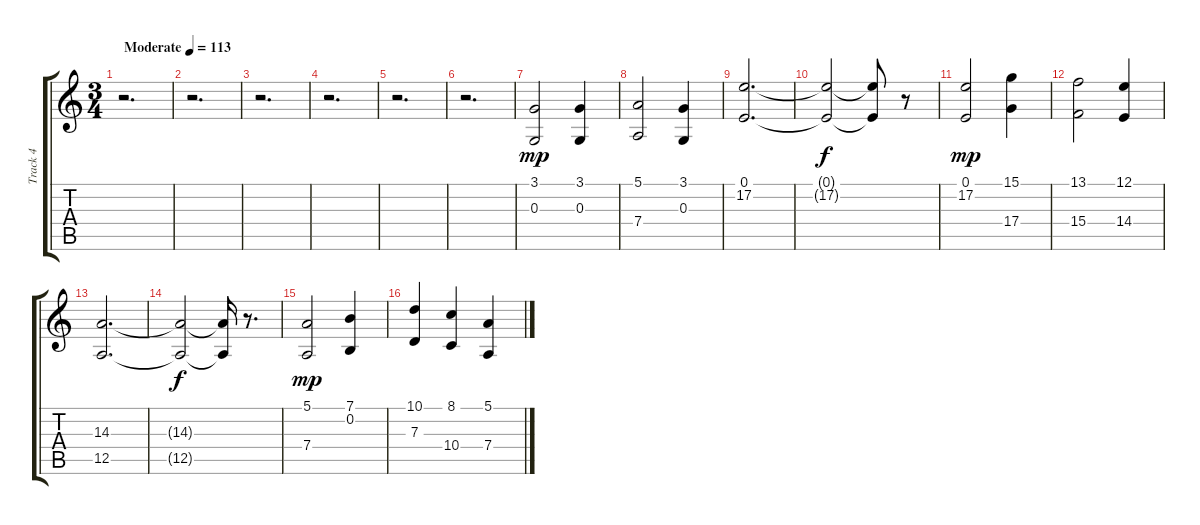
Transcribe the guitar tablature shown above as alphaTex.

\track ("Track 4" "Track 4") {instrument fx7echoes}
\staff {score tabs}
\tuning (E4 B3 G3 D3 A2 E2) {hide}
\ts (3 4)
\tempo (113 "Moderate")
\clef g2
\ks c
r.2{d dy mp instrument fx7echoes} |
r.2{d} |
r.2{d} |
r.2{d} |
r.2{d} |
r.2{d} |
(3.1 0.3).2 (3.1 0.3).4 |
(5.1 7.4).2 (3.1 0.3).4 |
(0.1 17.2).2{d} |
(0.1{t} 17.2{t}).2{dy f} (0.1{t} 17.2{t}).8 r.8 |
(0.1 17.2).2{dy mp} (15.1 17.4).4 |
(13.1 15.4).2 (12.1 14.4).4 |
(14.3 12.5).2{d} |
(14.3{t} 12.5{t}).2{dy f} (14.3{t} 12.5{t}).16 r.8{d} |
(5.1 7.4).2{dy mp} (7.1 0.2).4 |
(10.1 7.3).4 (8.1 10.4).4 (5.1 7.4).4
